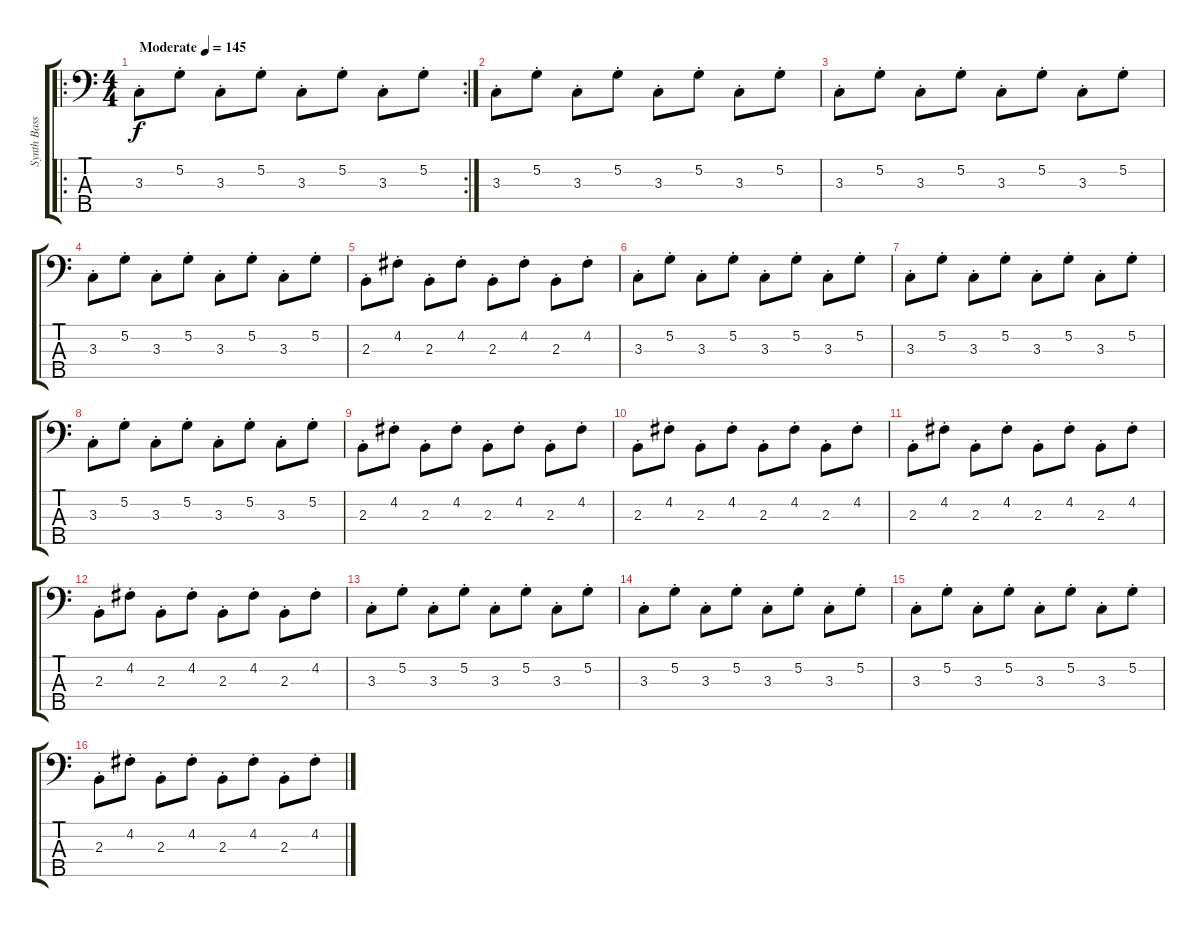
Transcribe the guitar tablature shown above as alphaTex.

\track ("Synth Bass" "Synth Bass") {instrument fretlessbass}
\staff {score tabs}
\tuning (G2 D2 A1 E1 B0) {hide}
\ro
\rc 2
\ts (4 4)
\tempo (145 "Moderate")
\clef f4
\ks c
3.3{st}.8{dy f instrument fretlessbass} 5.2{st}.8 3.3{st}.8 5.2{st}.8 3.3{st}.8 5.2{st}.8 3.3{st}.8 5.2{st}.8 |
3.3{st}.8 5.2{st}.8 3.3{st}.8 5.2{st}.8 3.3{st}.8 5.2{st}.8 3.3{st}.8 5.2{st}.8 |
3.3{st}.8 5.2{st}.8 3.3{st}.8 5.2{st}.8 3.3{st}.8 5.2{st}.8 3.3{st}.8 5.2{st}.8 |
3.3{st}.8 5.2{st}.8 3.3{st}.8 5.2{st}.8 3.3{st}.8 5.2{st}.8 3.3{st}.8 5.2{st}.8 |
2.3{st}.8 4.2{st}.8 2.3{st}.8 4.2{st}.8 2.3{st}.8 4.2{st}.8 2.3{st}.8 4.2{st}.8 |
3.3{st}.8 5.2{st}.8 3.3{st}.8 5.2{st}.8 3.3{st}.8 5.2{st}.8 3.3{st}.8 5.2{st}.8 |
3.3{st}.8 5.2{st}.8 3.3{st}.8 5.2{st}.8 3.3{st}.8 5.2{st}.8 3.3{st}.8 5.2{st}.8 |
3.3{st}.8 5.2{st}.8 3.3{st}.8 5.2{st}.8 3.3{st}.8 5.2{st}.8 3.3{st}.8 5.2{st}.8 |
2.3{st}.8 4.2{st}.8 2.3{st}.8 4.2{st}.8 2.3{st}.8 4.2{st}.8 2.3{st}.8 4.2{st}.8 |
2.3{st}.8 4.2{st}.8 2.3{st}.8 4.2{st}.8 2.3{st}.8 4.2{st}.8 2.3{st}.8 4.2{st}.8 |
2.3{st}.8 4.2{st}.8 2.3{st}.8 4.2{st}.8 2.3{st}.8 4.2{st}.8 2.3{st}.8 4.2{st}.8 |
2.3{st}.8 4.2{st}.8 2.3{st}.8 4.2{st}.8 2.3{st}.8 4.2{st}.8 2.3{st}.8 4.2{st}.8 |
3.3{st}.8 5.2{st}.8 3.3{st}.8 5.2{st}.8 3.3{st}.8 5.2{st}.8 3.3{st}.8 5.2{st}.8 |
3.3{st}.8 5.2{st}.8 3.3{st}.8 5.2{st}.8 3.3{st}.8 5.2{st}.8 3.3{st}.8 5.2{st}.8 |
3.3{st}.8 5.2{st}.8 3.3{st}.8 5.2{st}.8 3.3{st}.8 5.2{st}.8 3.3{st}.8 5.2{st}.8 |
2.3{st}.8 4.2{st}.8 2.3{st}.8 4.2{st}.8 2.3{st}.8 4.2{st}.8 2.3{st}.8 4.2{st}.8
